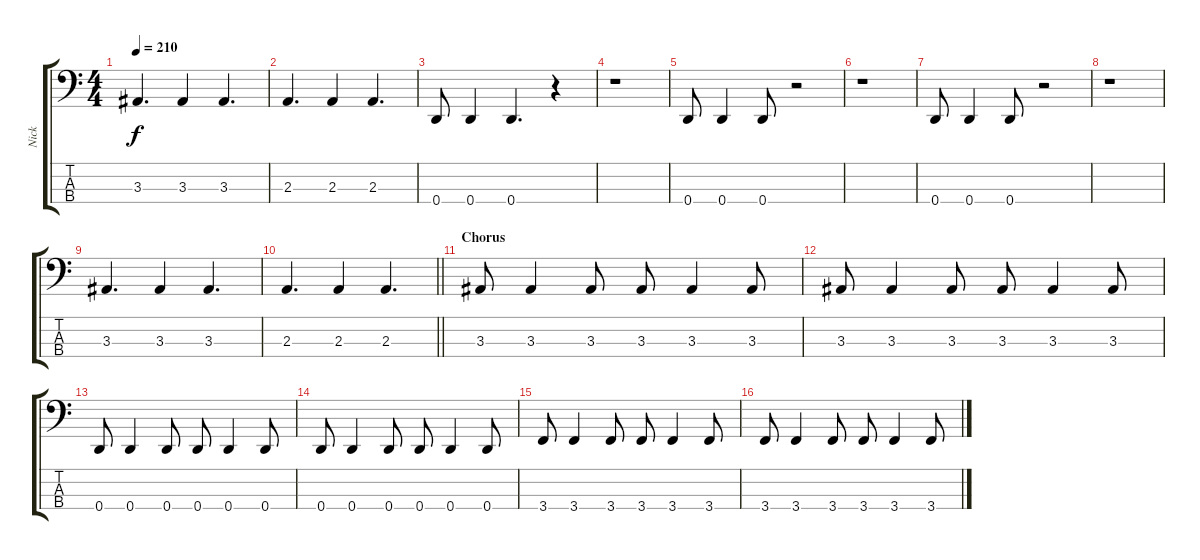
\track ("Nick" "Nick") {instrument electricbassfinger}
\staff {score tabs}
\tuning (F2 C2 G1 D1) {hide}
\ts (4 4)
\tempo 210
\clef f4
\ks c
3.3.4{d dy f} 3.3.4 3.3.4{d} |
2.3.4{d} 2.3.4 2.3.4{d} |
0.4.8 0.4.4 0.4.4{d} r.4 |
r.1 |
0.4.8 0.4.4 0.4.8 r.2 |
r.1 |
0.4.8 0.4.4 0.4.8 r.2 |
r.1 |
3.3.4{d} 3.3.4 3.3.4{d} |
\barLineRight lightlight
2.3.4{d} 2.3.4 2.3.4{d} |
\section ("" "Chorus")
3.3.8 3.3.4 3.3.8 3.3.8 3.3.4 3.3.8 |
3.3.8 3.3.4 3.3.8 3.3.8 3.3.4 3.3.8 |
0.4.8 0.4.4 0.4.8 0.4.8 0.4.4 0.4.8 |
0.4.8 0.4.4 0.4.8 0.4.8 0.4.4 0.4.8 |
3.4.8 3.4.4 3.4.8 3.4.8 3.4.4 3.4.8 |
3.4.8 3.4.4 3.4.8 3.4.8 3.4.4 3.4.8
